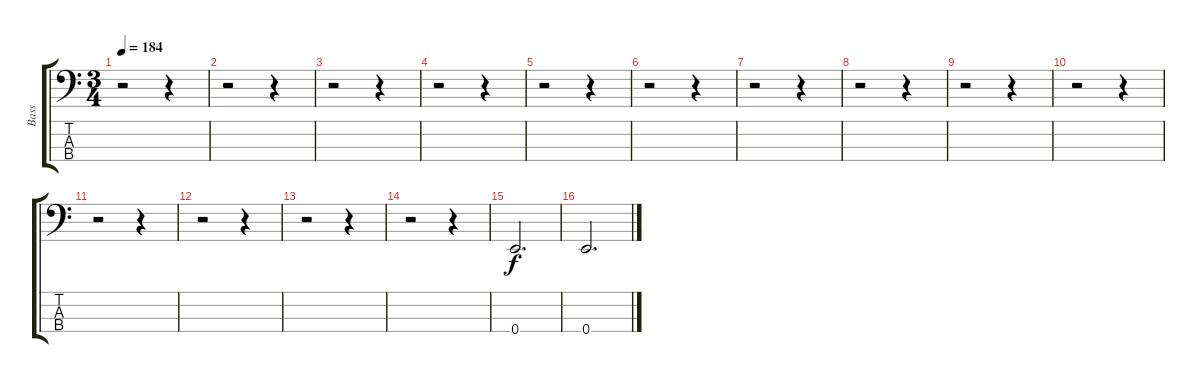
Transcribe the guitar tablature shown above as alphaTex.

\track ("Bass" "Bass") {instrument electricbassfinger}
\staff {score tabs}
\tuning (G2 D2 A1 E1) {hide}
\ts (3 4)
\tempo 184
\clef f4
\ks c
r.2{dy f} r.4 |
r.2 r.4 |
r.2 r.4 |
r.2 r.4 |
r.2 r.4 |
r.2 r.4 |
r.2 r.4 |
r.2 r.4 |
r.2 r.4 |
r.2 r.4 |
r.2 r.4 |
r.2 r.4 |
r.2 r.4 |
r.2 r.4 |
0.4.2{d} |
0.4.2{d}
